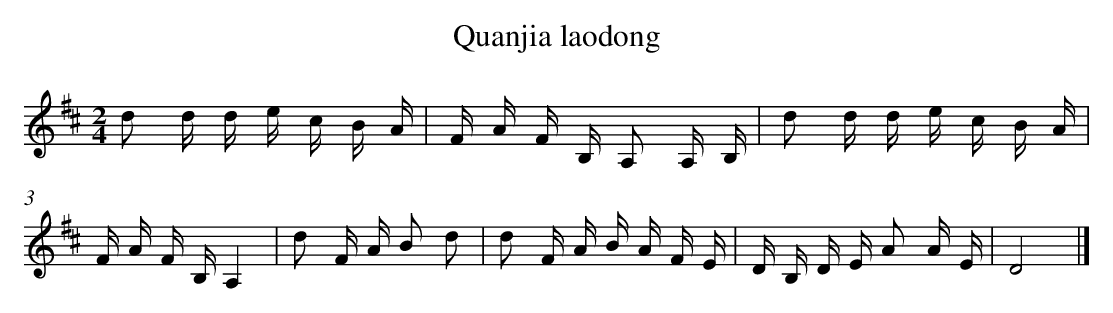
X:1
T: Quanjia laodong
L: 1/16
M: 2/4
K: D
d2 d d e c B A [I:setbarnb 1]|
F A F B, A,2 A, B, |
d2 d d e c B A |
F A F B,A,4 |
d2 F A B2 d2 |
d2 F A B A F E |
D B, D E A2 A E |
D8 |]
